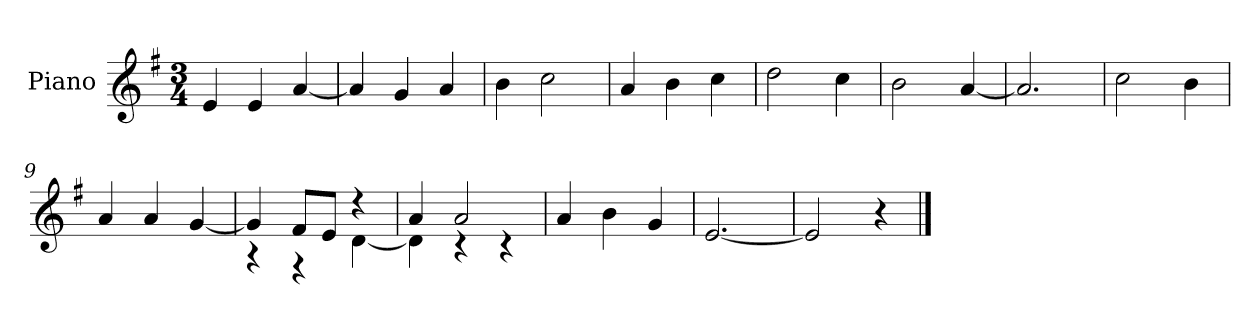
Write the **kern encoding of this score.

**kern
*part1
*staff1
*I"Piano
*I'P-no
*clefG2
*k[f#]
*M3/4
*MM175
=1
4e/
4e/
[4a/
=2
4a/]
4g/
4a/
=3
4b\
2cc\
=4
4a/
4b\
4cc\
=5
2dd\
4cc\
=6
2b\
[4a/
=7
2.a/]
=8
2cc\
4b\
=9
4a/
4a/
[4g/
=10
*^
4g/]	4r
8f#/L	4r
8e/J	.
4r	[4d\
=11	=11
4a/	4d\]
2a/	4r
.	4r
*v	*v
!!LO:LB:g=z
=12
4a/
4b\
4g/
=13
[2.e/
=14
2e/]
4r
==
*-
